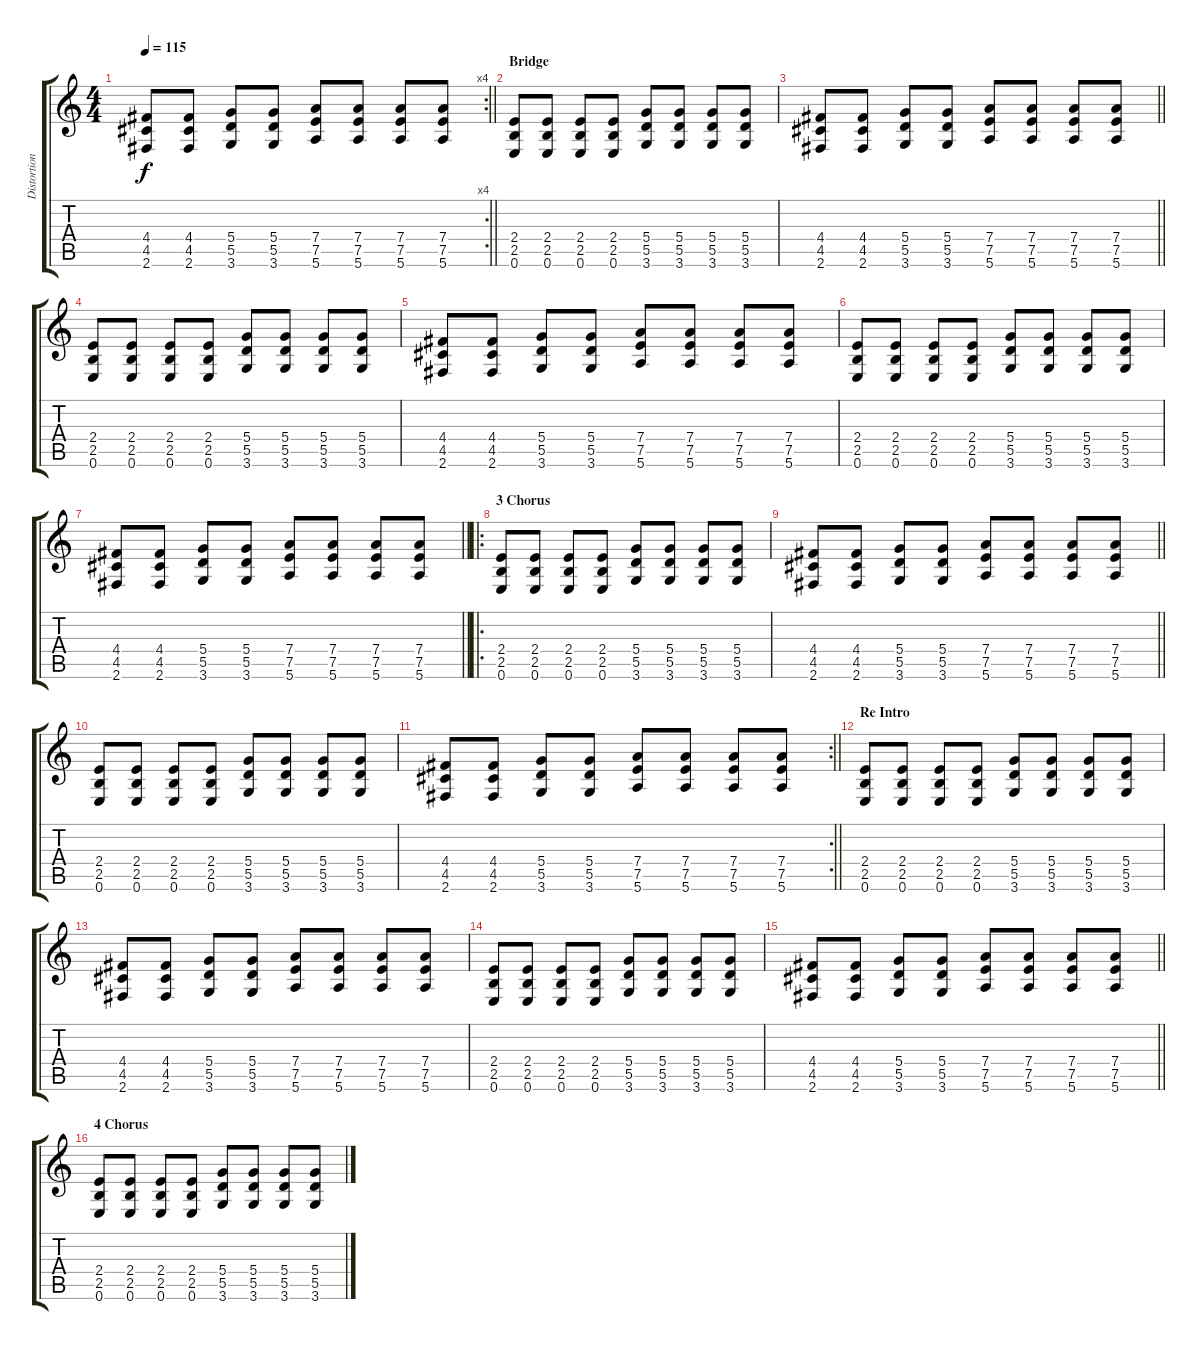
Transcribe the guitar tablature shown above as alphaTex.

\track ("Distortion" "Distortion") {instrument distortionguitar}
\staff {score tabs}
\tuning (E4 B3 G3 D3 A2 E2) {hide}
\rc 4
\ts (4 4)
\tempo 115
\clef g2
\barLineRight lightlight
\ks c
(4.4 4.5 2.6).8{dy f} (4.4 4.5 2.6).8 (5.4 5.5 3.6).8 (5.4 5.5 3.6).8 (7.4 7.5 5.6).8 (7.4 7.5 5.6).8 (7.4 7.5 5.6).8 (7.4 7.5 5.6).8 |
\section ("" "Bridge")
(2.4 2.5 0.6).8 (2.4 2.5 0.6).8 (2.4 2.5 0.6).8 (2.4 2.5 0.6).8 (5.4 5.5 3.6).8 (5.4 5.5 3.6).8 (5.4 5.5 3.6).8 (5.4 5.5 3.6).8 |
\barLineRight lightlight
(4.4 4.5 2.6).8 (4.4 4.5 2.6).8 (5.4 5.5 3.6).8 (5.4 5.5 3.6).8 (7.4 7.5 5.6).8 (7.4 7.5 5.6).8 (7.4 7.5 5.6).8 (7.4 7.5 5.6).8 |
(2.4 2.5 0.6).8 (2.4 2.5 0.6).8 (2.4 2.5 0.6).8 (2.4 2.5 0.6).8 (5.4 5.5 3.6).8 (5.4 5.5 3.6).8 (5.4 5.5 3.6).8 (5.4 5.5 3.6).8 |
(4.4 4.5 2.6).8 (4.4 4.5 2.6).8 (5.4 5.5 3.6).8 (5.4 5.5 3.6).8 (7.4 7.5 5.6).8 (7.4 7.5 5.6).8 (7.4 7.5 5.6).8 (7.4 7.5 5.6).8 |
(2.4 2.5 0.6).8 (2.4 2.5 0.6).8 (2.4 2.5 0.6).8 (2.4 2.5 0.6).8 (5.4 5.5 3.6).8 (5.4 5.5 3.6).8 (5.4 5.5 3.6).8 (5.4 5.5 3.6).8 |
\barLineRight lightlight
(4.4 4.5 2.6).8 (4.4 4.5 2.6).8 (5.4 5.5 3.6).8 (5.4 5.5 3.6).8 (7.4 7.5 5.6).8 (7.4 7.5 5.6).8 (7.4 7.5 5.6).8 (7.4 7.5 5.6).8 |
\ro
\section ("" "3 Chorus")
(2.4 2.5 0.6).8 (2.4 2.5 0.6).8 (2.4 2.5 0.6).8 (2.4 2.5 0.6).8 (5.4 5.5 3.6).8 (5.4 5.5 3.6).8 (5.4 5.5 3.6).8 (5.4 5.5 3.6).8 |
\barLineRight lightlight
(4.4 4.5 2.6).8 (4.4 4.5 2.6).8 (5.4 5.5 3.6).8 (5.4 5.5 3.6).8 (7.4 7.5 5.6).8 (7.4 7.5 5.6).8 (7.4 7.5 5.6).8 (7.4 7.5 5.6).8 |
(2.4 2.5 0.6).8 (2.4 2.5 0.6).8 (2.4 2.5 0.6).8 (2.4 2.5 0.6).8 (5.4 5.5 3.6).8 (5.4 5.5 3.6).8 (5.4 5.5 3.6).8 (5.4 5.5 3.6).8 |
\rc 2
\barLineRight lightlight
(4.4 4.5 2.6).8 (4.4 4.5 2.6).8 (5.4 5.5 3.6).8 (5.4 5.5 3.6).8 (7.4 7.5 5.6).8 (7.4 7.5 5.6).8 (7.4 7.5 5.6).8 (7.4 7.5 5.6).8 |
\section ("" "Re Intro")
(2.4 2.5 0.6).8 (2.4 2.5 0.6).8 (2.4 2.5 0.6).8 (2.4 2.5 0.6).8 (5.4 5.5 3.6).8 (5.4 5.5 3.6).8 (5.4 5.5 3.6).8 (5.4 5.5 3.6).8 |
(4.4 4.5 2.6).8 (4.4 4.5 2.6).8 (5.4 5.5 3.6).8 (5.4 5.5 3.6).8 (7.4 7.5 5.6).8 (7.4 7.5 5.6).8 (7.4 7.5 5.6).8 (7.4 7.5 5.6).8 |
(2.4 2.5 0.6).8 (2.4 2.5 0.6).8 (2.4 2.5 0.6).8 (2.4 2.5 0.6).8 (5.4 5.5 3.6).8 (5.4 5.5 3.6).8 (5.4 5.5 3.6).8 (5.4 5.5 3.6).8 |
\barLineRight lightlight
(4.4 4.5 2.6).8 (4.4 4.5 2.6).8 (5.4 5.5 3.6).8 (5.4 5.5 3.6).8 (7.4 7.5 5.6).8 (7.4 7.5 5.6).8 (7.4 7.5 5.6).8 (7.4 7.5 5.6).8 |
\section ("" "4 Chorus")
(2.4 2.5 0.6).8 (2.4 2.5 0.6).8 (2.4 2.5 0.6).8 (2.4 2.5 0.6).8 (5.4 5.5 3.6).8 (5.4 5.5 3.6).8 (5.4 5.5 3.6).8 (5.4 5.5 3.6).8
